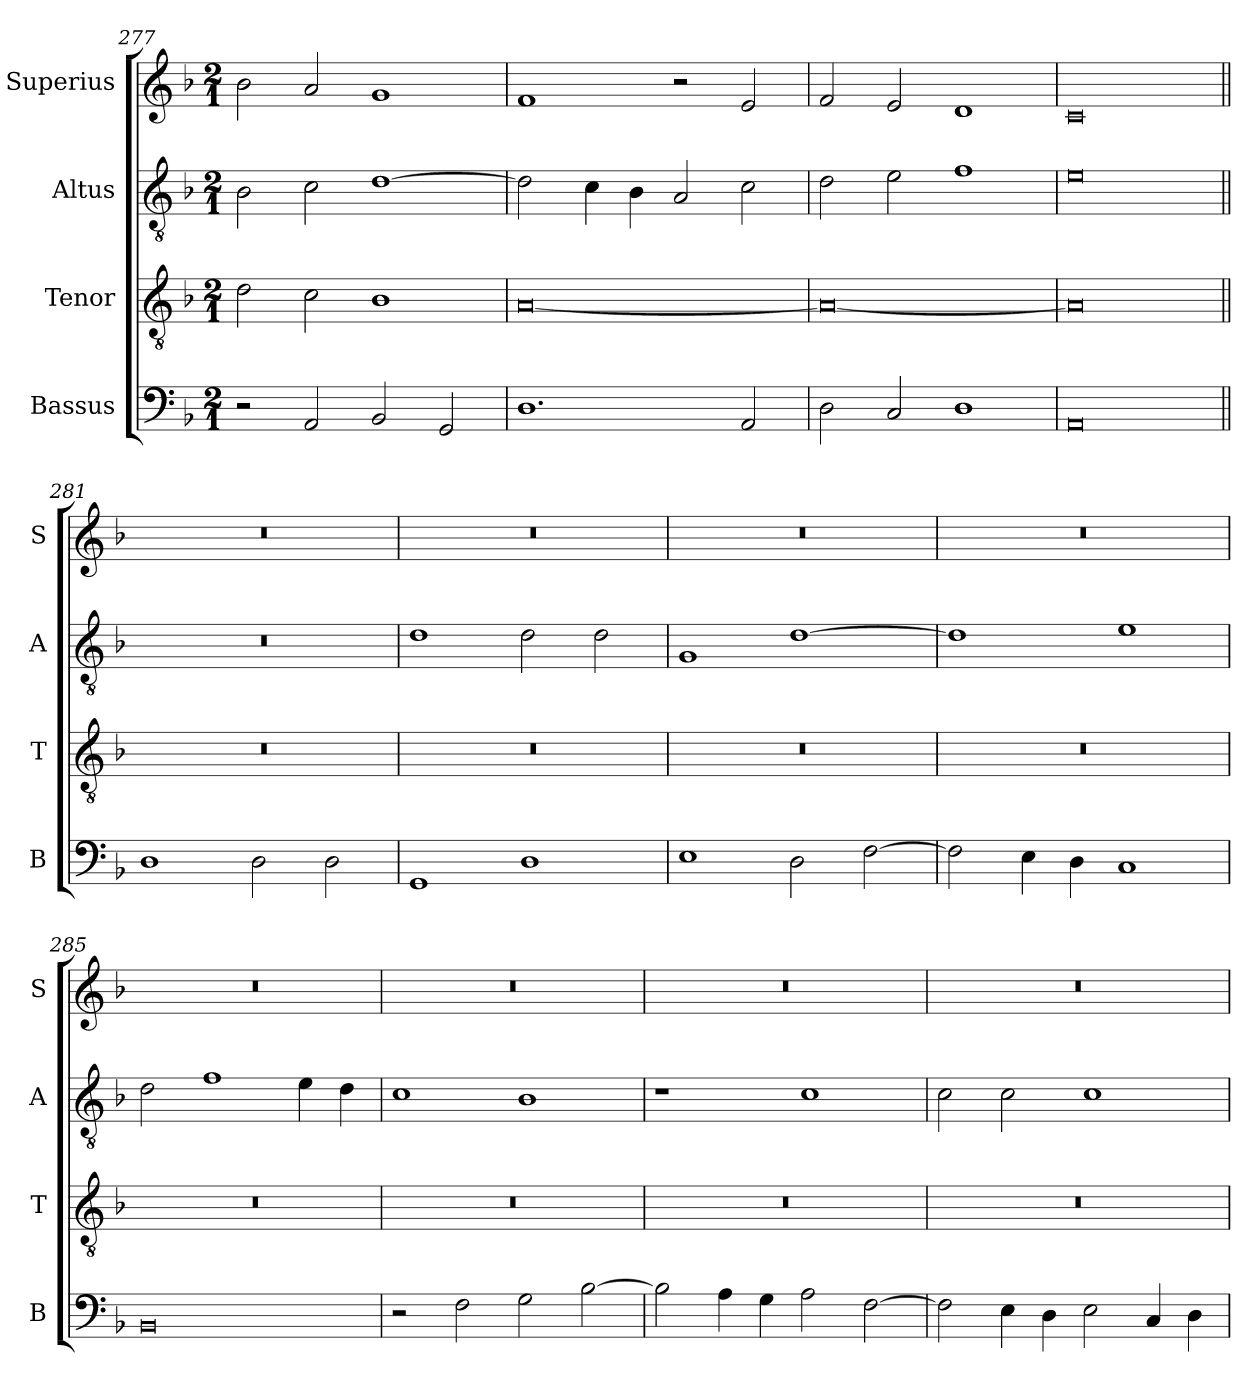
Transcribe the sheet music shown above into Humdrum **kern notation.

**kern	**kern	**kern	**kern
*part4	*part3	*part2	*part1
*staff4	*staff3	*staff2	*staff1
*I"Bassus	*I"Tenor	*I"Altus	*I"Superius
*I'B	*I'T	*I'A	*I'S
*clefF4	*clefGv2	*clefGv2	*clefG2
*k[b-]	*k[b-]	*k[b-]	*k[b-]
*M2/1	*M2/1	*M2/1	*M2/1
=277	=277	=277	=277
2r	2d\	2B-\	2b-\
2AA/	2c\	2c\	2a/
2BB-/	1B-	[1d	1g
2GG/	.	.	.
=278	=278	=278	=278
1.D	[0A	2d\]	1f
.	.	4c\	.
.	.	4B-\	.
.	.	2A/	2r
2AA/	.	2c\	2e/
=279	=279	=279	=279
2D\	0A_	2d\	2f/
2C/	.	2e\	2e/
1D	.	1f	1d
=280	=280	=280	=280
0AA	0A]	0e	0c
!!LO:LB:g=z
=281||	=281||	=281||	=281||
1D	0r	0r	0r
2D\	.	.	.
2D\	.	.	.
=282	=282	=282	=282
1GG	0r	1d	0r
1D	.	2d\	.
.	.	2d\	.
=283	=283	=283	=283
1E	0r	1G	0r
2D\	.	[1d	.
[2F\	.	.	.
=284	=284	=284	=284
2F\]	0r	1d]	0r
4E\	.	.	.
4D\	.	.	.
1C	.	1e	.
=285	=285	=285	=285
0BB-	0r	2d\	0r
.	.	1f	.
.	.	4e\	.
.	.	4d\	.
=286	=286	=286	=286
2r	0r	1c	0r
2F\	.	.	.
2G\	.	1B-	.
[2B-\	.	.	.
=287	=287	=287	=287
2B-\]	0r	1r	0r
4A\	.	.	.
4G\	.	.	.
2A\	.	1c	.
[2F\	.	.	.
=288	=288	=288	=288
2F\]	0r	2c\	0r
4E\	.	2c\	.
4D\	.	.	.
2E\	.	1c	.
4C/	.	.	.
4D\	.	.	.
=	=	=	=
*-	*-	*-	*-
